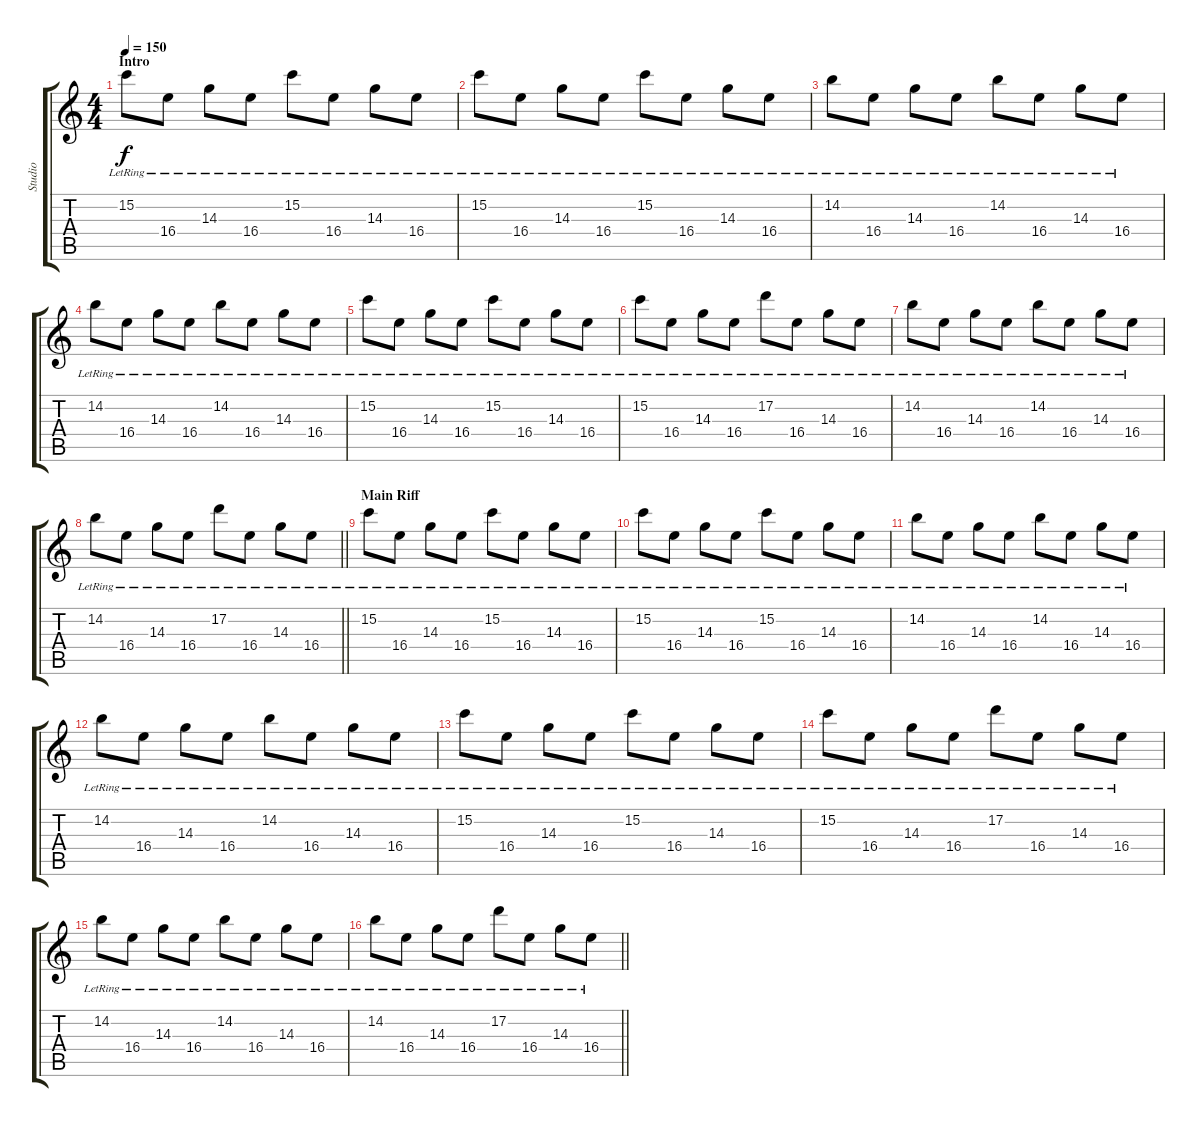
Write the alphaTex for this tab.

\track ("Studio" "Studio") {instrument electricguitarjazz}
\staff {score tabs}
\tuning (D4 A3 F3 C3 G2 C2) {hide}
\ts (4 4)
\section ("" "Intro")
\tempo 150
\clef g2
\ks c
15.2{lr}.8{dy f instrument electricguitarjazz} 16.4{lr}.8 14.3{lr}.8 16.4{lr}.8 15.2{lr}.8 16.4{lr}.8 14.3{lr}.8 16.4{lr}.8 |
15.2{lr}.8 16.4{lr}.8 14.3{lr}.8 16.4{lr}.8 15.2{lr}.8 16.4{lr}.8 14.3{lr}.8 16.4{lr}.8 |
14.2{lr}.8 16.4{lr}.8 14.3{lr}.8 16.4{lr}.8 14.2{lr}.8 16.4{lr}.8 14.3{lr}.8 16.4{lr}.8 |
14.2{lr}.8 16.4{lr}.8 14.3{lr}.8 16.4{lr}.8 14.2{lr}.8 16.4{lr}.8 14.3{lr}.8 16.4{lr}.8 |
15.2{lr}.8 16.4{lr}.8 14.3{lr}.8 16.4{lr}.8 15.2{lr}.8 16.4{lr}.8 14.3{lr}.8 16.4{lr}.8 |
15.2{lr}.8 16.4{lr}.8 14.3{lr}.8 16.4{lr}.8 17.2{lr}.8 16.4{lr}.8 14.3{lr}.8 16.4{lr}.8 |
14.2{lr}.8 16.4{lr}.8 14.3{lr}.8 16.4{lr}.8 14.2{lr}.8 16.4{lr}.8 14.3{lr}.8 16.4{lr}.8 |
\barLineRight lightlight
14.2{lr}.8 16.4{lr}.8 14.3{lr}.8 16.4{lr}.8 17.2{lr}.8 16.4{lr}.8 14.3{lr}.8 16.4{lr}.8 |
\section ("" "Main Riff")
15.2{lr}.8 16.4{lr}.8 14.3{lr}.8 16.4{lr}.8 15.2{lr}.8 16.4{lr}.8 14.3{lr}.8 16.4{lr}.8 |
15.2{lr}.8 16.4{lr}.8 14.3{lr}.8 16.4{lr}.8 15.2{lr}.8 16.4{lr}.8 14.3{lr}.8 16.4{lr}.8 |
14.2{lr}.8 16.4{lr}.8 14.3{lr}.8 16.4{lr}.8 14.2{lr}.8 16.4{lr}.8 14.3{lr}.8 16.4{lr}.8 |
14.2{lr}.8 16.4{lr}.8 14.3{lr}.8 16.4{lr}.8 14.2{lr}.8 16.4{lr}.8 14.3{lr}.8 16.4{lr}.8 |
15.2{lr}.8 16.4{lr}.8 14.3{lr}.8 16.4{lr}.8 15.2{lr}.8 16.4{lr}.8 14.3{lr}.8 16.4{lr}.8 |
15.2{lr}.8 16.4{lr}.8 14.3{lr}.8 16.4{lr}.8 17.2{lr}.8 16.4{lr}.8 14.3{lr}.8 16.4{lr}.8 |
14.2{lr}.8 16.4{lr}.8 14.3{lr}.8 16.4{lr}.8 14.2{lr}.8 16.4{lr}.8 14.3{lr}.8 16.4{lr}.8 |
\barLineRight lightlight
14.2{lr}.8 16.4{lr}.8 14.3{lr}.8 16.4{lr}.8 17.2{lr}.8 16.4{lr}.8 14.3{lr}.8 16.4{lr}.8
